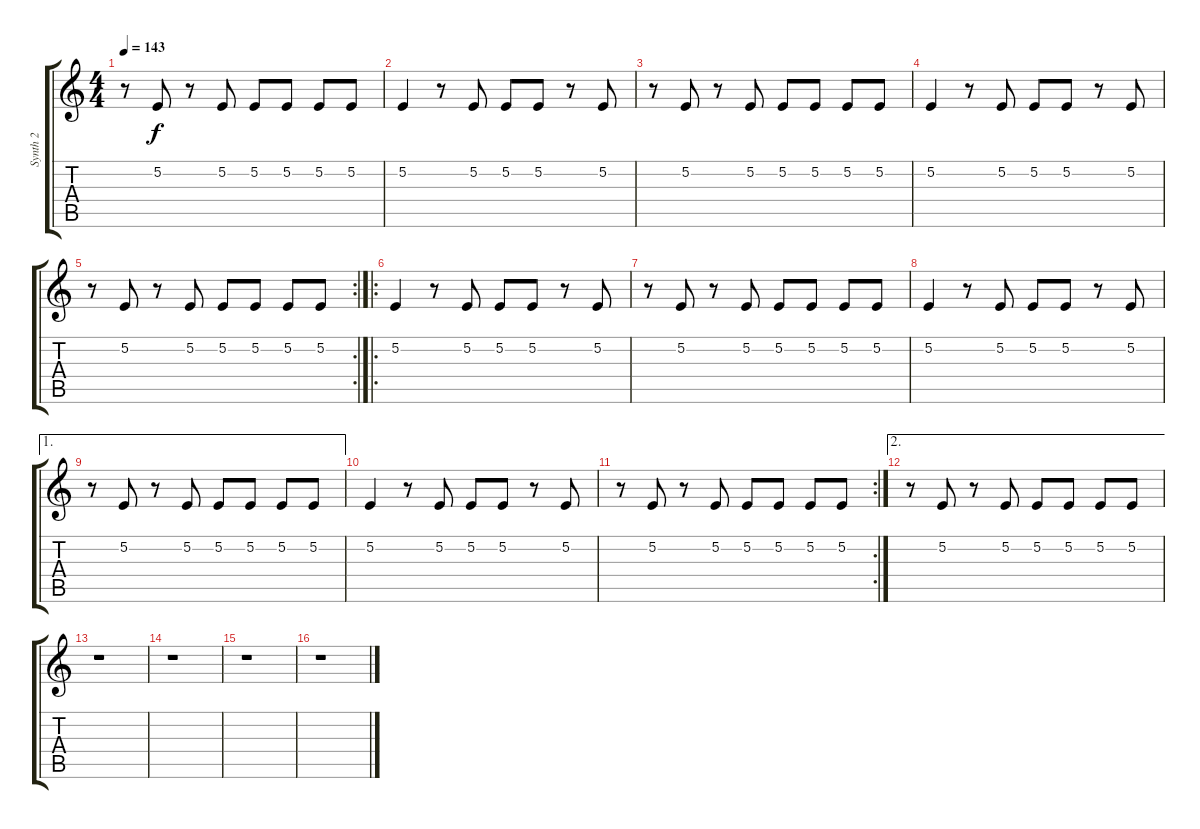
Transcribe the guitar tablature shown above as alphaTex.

\track ("Synth 2" "Synth 2") {instrument lead1square}
\staff {score tabs}
\tuning (E4 B3 G3 D3 A2 E2) {hide}
\ts (4 4)
\tempo 143
\clef g2
\ks c
r.8{dy f} 5.2.8 r.8 5.2.8 5.2.8 5.2.8 5.2.8 5.2.8 |
5.2.4 r.8 5.2.8 5.2.8 5.2.8 r.8 5.2.8 |
r.8 5.2.8 r.8 5.2.8 5.2.8 5.2.8 5.2.8 5.2.8 |
5.2.4 r.8 5.2.8 5.2.8 5.2.8 r.8 5.2.8 |
\rc 2
r.8 5.2.8 r.8 5.2.8 5.2.8 5.2.8 5.2.8 5.2.8 |
\ro
5.2.4 r.8 5.2.8 5.2.8 5.2.8 r.8 5.2.8 |
r.8 5.2.8 r.8 5.2.8 5.2.8 5.2.8 5.2.8 5.2.8 |
5.2.4 r.8 5.2.8 5.2.8 5.2.8 r.8 5.2.8 |
\ae 1
r.8 5.2.8 r.8 5.2.8 5.2.8 5.2.8 5.2.8 5.2.8 |
5.2.4 r.8 5.2.8 5.2.8 5.2.8 r.8 5.2.8 |
\rc 2
r.8 5.2.8 r.8 5.2.8 5.2.8 5.2.8 5.2.8 5.2.8 |
\ae 2
r.8 5.2.8 r.8 5.2.8 5.2.8 5.2.8 5.2.8 5.2.8 |
r.1 |
r.1 |
r.1 |
r.1
